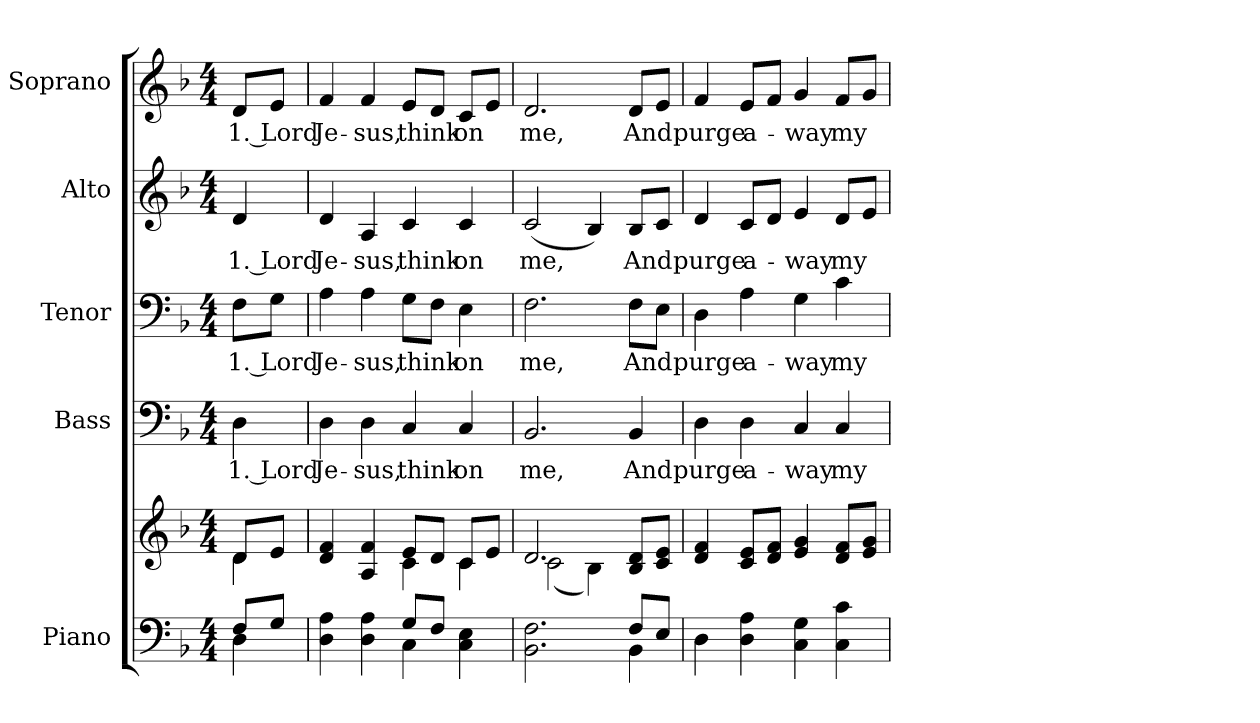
**kern	**kern	**kern	**text	**kern	**text	**kern	**text	**kern	**text
*part5	*part5	*part4	*part4	*part3	*part3	*part2	*part2	*part1	*part1
*staff6	*staff5	*staff4	*staff4	*staff3	*staff3	*staff2	*staff2	*staff1	*staff1
*I"Piano	*	*I"Bass	*	*I"Tenor	*	*I"Alto	*	*I"Soprano	*
*I'Pno.	*	*I'B.	*	*I'T.	*	*I'A.	*	*I'S.	*
!!LO:PB:g=z
*clefF4	*clefG2	*clefF4	*	*clefF4	*	*clefG2	*	*clefG2	*
*k[b-]	*k[b-]	*k[b-]	*	*k[b-]	*	*k[b-]	*	*k[b-]	*
*F:	*F:	*F:	*	*F:	*	*F:	*	*F:	*
*M4/4	*M4/4	*M4/4	*	*M4/4	*	*M4/4	*	*M4/4	*
*MM135	*MM135	*MM135	*	*MM135	*	*MM135	*	*MM135	*
=1	=1	=1	=1	=1	=1	=1	=1	=1	=1
*^	*^	*	*	*	*	*	*	*	*
!	!	!	!	!	!LO:LY:b:color=#000000	!	!	!	!	!	!
!	!	!	!	!	!	!	!LO:LY:b:color=#000000	!	!	!	!
!	!	!	!	!	!	!	!	!	!LO:LY:b:color=#000000	!	!
!	!	!	!	!	!	!	!	!	!	!	!LO:LY:b:color=#000000
8Fi/L	4Di\	8di/L	4di\	4Di\	1. Lord	8Fi\L	1. Lord	4di/	1. Lord	8di/L	1. Lord
8Gi/J	.	8ei/J	.	.	.	8Gi\J	.	.	.	8ei/J	.
=2	=2	=2	=2	=2	=2	=2	=2	=2	=2	=2	=2
!	!	!	!	!	!LO:LY:b:color=#000000	!	!	!	!	!	!
!	!	!	!	!	!	!	!LO:LY:b:color=#000000	!	!	!	!
!	!	!	!	!	!	!	!	!	!LO:LY:b:color=#000000	!	!
!	!	!	!	!	!	!	!	!	!	!	!LO:LY:b:color=#000000
4Di\ 4Ai	2ryy	4di/ 4fi	2ryy	4Di\	Je-	4Ai\	Je-	4di/	Je-	4fi/	Je-
!	!	!	!	!	!LO:LY:b:color=#000000	!	!	!	!	!	!
!	!	!	!	!	!	!	!LO:LY:b:color=#000000	!	!	!	!
!	!	!	!	!	!	!	!	!	!LO:LY:b:color=#000000	!	!
!	!	!	!	!	!	!	!	!	!	!	!LO:LY:b:color=#000000
4Di\ 4Ai	.	4Ai/ 4fi	.	4Di\	-sus,	4Ai\	-sus,	4Ai/	-sus,	4fi/	-sus,
!	!	!	!	!	!LO:LY:b:color=#000000	!	!	!	!	!	!
!	!	!	!	!	!	!	!LO:LY:b:color=#000000	!	!	!	!
!	!	!	!	!	!	!	!	!	!LO:LY:b:color=#000000	!	!
!	!	!	!	!	!	!	!	!	!	!	!LO:LY:b:color=#000000
8Gi/L	4Ci\	8ei/L	4ci\	4Ci/	think	8Gi\L	think	4ci/	think	8ei/L	think
8Fi/J	.	8di/J	.	.	.	8Fi\J	.	.	.	8di/J	.
!	!	!	!	!	!LO:LY:b:color=#000000	!	!	!	!	!	!
!	!	!	!	!	!	!	!LO:LY:b:color=#000000	!	!	!	!
!	!	!	!	!	!	!	!	!	!LO:LY:b:color=#000000	!	!
!	!	!	!	!	!	!	!	!	!	!	!LO:LY:b:color=#000000
4Ci\ 4Ei	4ryy	8ci/L	4ci\	4Ci/	on	4Ei\	on	4ci/	on	8ci/L	on
.	.	8ei/J	.	.	.	.	.	.	.	8ei/J	.
!!LO:PB:g=z
=3	=3	=3	=3	=3	=3	=3	=3	=3	=3	=3	=3
!	!	!	!	!	!LO:LY:b:color=#000000	!	!	!	!	!	!
!	!	!	!	!	!	!	!LO:LY:b:color=#000000	!	!	!	!
!	!	!	!	!	!	!	!	!	!LO:LY:b:color=#000000	!	!
!	!	!	!	!	!	!	!	!	!	!	!LO:LY:b:color=#000000
2.BB-i\ 2.Fi	2ryy	2.di/	(2ci\	2.BB-i/	me,	2.Fi\	me,	(2ci/	me,	2.di/	me,
.	4ryy	.	4B-i\)	.	.	.	.	4B-i/)	.	.	.
!	!	!	!	!	!LO:LY:b:color=#000000	!	!	!	!	!	!
!	!	!	!	!	!	!	!LO:LY:b:color=#000000	!	!	!	!
!	!	!	!	!	!	!	!	!	!LO:LY:b:color=#000000	!	!
!	!	!	!	!	!	!	!	!	!	!	!LO:LY:b:color=#000000
8Fi/L	4BB-i\	8B-i/ 8diL	4ryy	4BB-i/	And	8Fi\L	And	8B-i/L	And	8di/L	And
8Ei/J	.	8ci/ 8eiJ	.	.	.	8Ei\J	.	8ci/J	.	8ei/J	.
*v	*v	*	*	*	*	*	*	*	*	*	*
*	*v	*v	*	*	*	*	*	*	*	*
=4	=4	=4	=4	=4	=4	=4	=4	=4	=4
!	!	!	!LO:LY:b:color=#000000	!	!	!	!	!	!
!	!	!	!	!	!LO:LY:b:color=#000000	!	!	!	!
!	!	!	!	!	!	!	!LO:LY:b:color=#000000	!	!
!	!	!	!	!	!	!	!	!	!LO:LY:b:color=#000000
4Di\	4di/ 4fi	4Di\	purge	4Di\	purge	4di/	purge	4fi/	purge
!	!	!	!LO:LY:b:color=#000000	!	!	!	!	!	!
!	!	!	!	!	!LO:LY:b:color=#000000	!	!	!	!
!	!	!	!	!	!	!	!LO:LY:b:color=#000000	!	!
!	!	!	!	!	!	!	!	!	!LO:LY:b:color=#000000
4Di\ 4Ai	8ci/ 8eiL	4Di\	a-	4Ai\	a-	8ci/L	a-	8ei/L	a-
.	8di/ 8fiJ	.	.	.	.	8di/J	.	8fi/J	.
!	!	!	!LO:LY:b:color=#000000	!	!	!	!	!	!
!	!	!	!	!	!LO:LY:b:color=#000000	!	!	!	!
!	!	!	!	!	!	!	!LO:LY:b:color=#000000	!	!
!	!	!	!	!	!	!	!	!	!LO:LY:b:color=#000000
4Ci\ 4Gi	4ei/ 4gi	4Ci/	-way	4Gi\	-way	4ei/	-way	4gi/	-way
!	!	!	!LO:LY:b:color=#000000	!	!	!	!	!	!
!	!	!	!	!	!LO:LY:b:color=#000000	!	!	!	!
!	!	!	!	!	!	!	!LO:LY:b:color=#000000	!	!
!	!	!	!	!	!	!	!	!	!LO:LY:b:color=#000000
4Ci\ 4ci	8di/ 8fiL	4Ci/	my	4ci\	my	8di/L	my	8fi/L	my
.	8ei/ 8giJ	.	.	.	.	8ei/J	.	8gi/J	.
=	=	=	=	=	=	=	=	=	=
*-	*-	*-	*-	*-	*-	*-	*-	*-	*-
